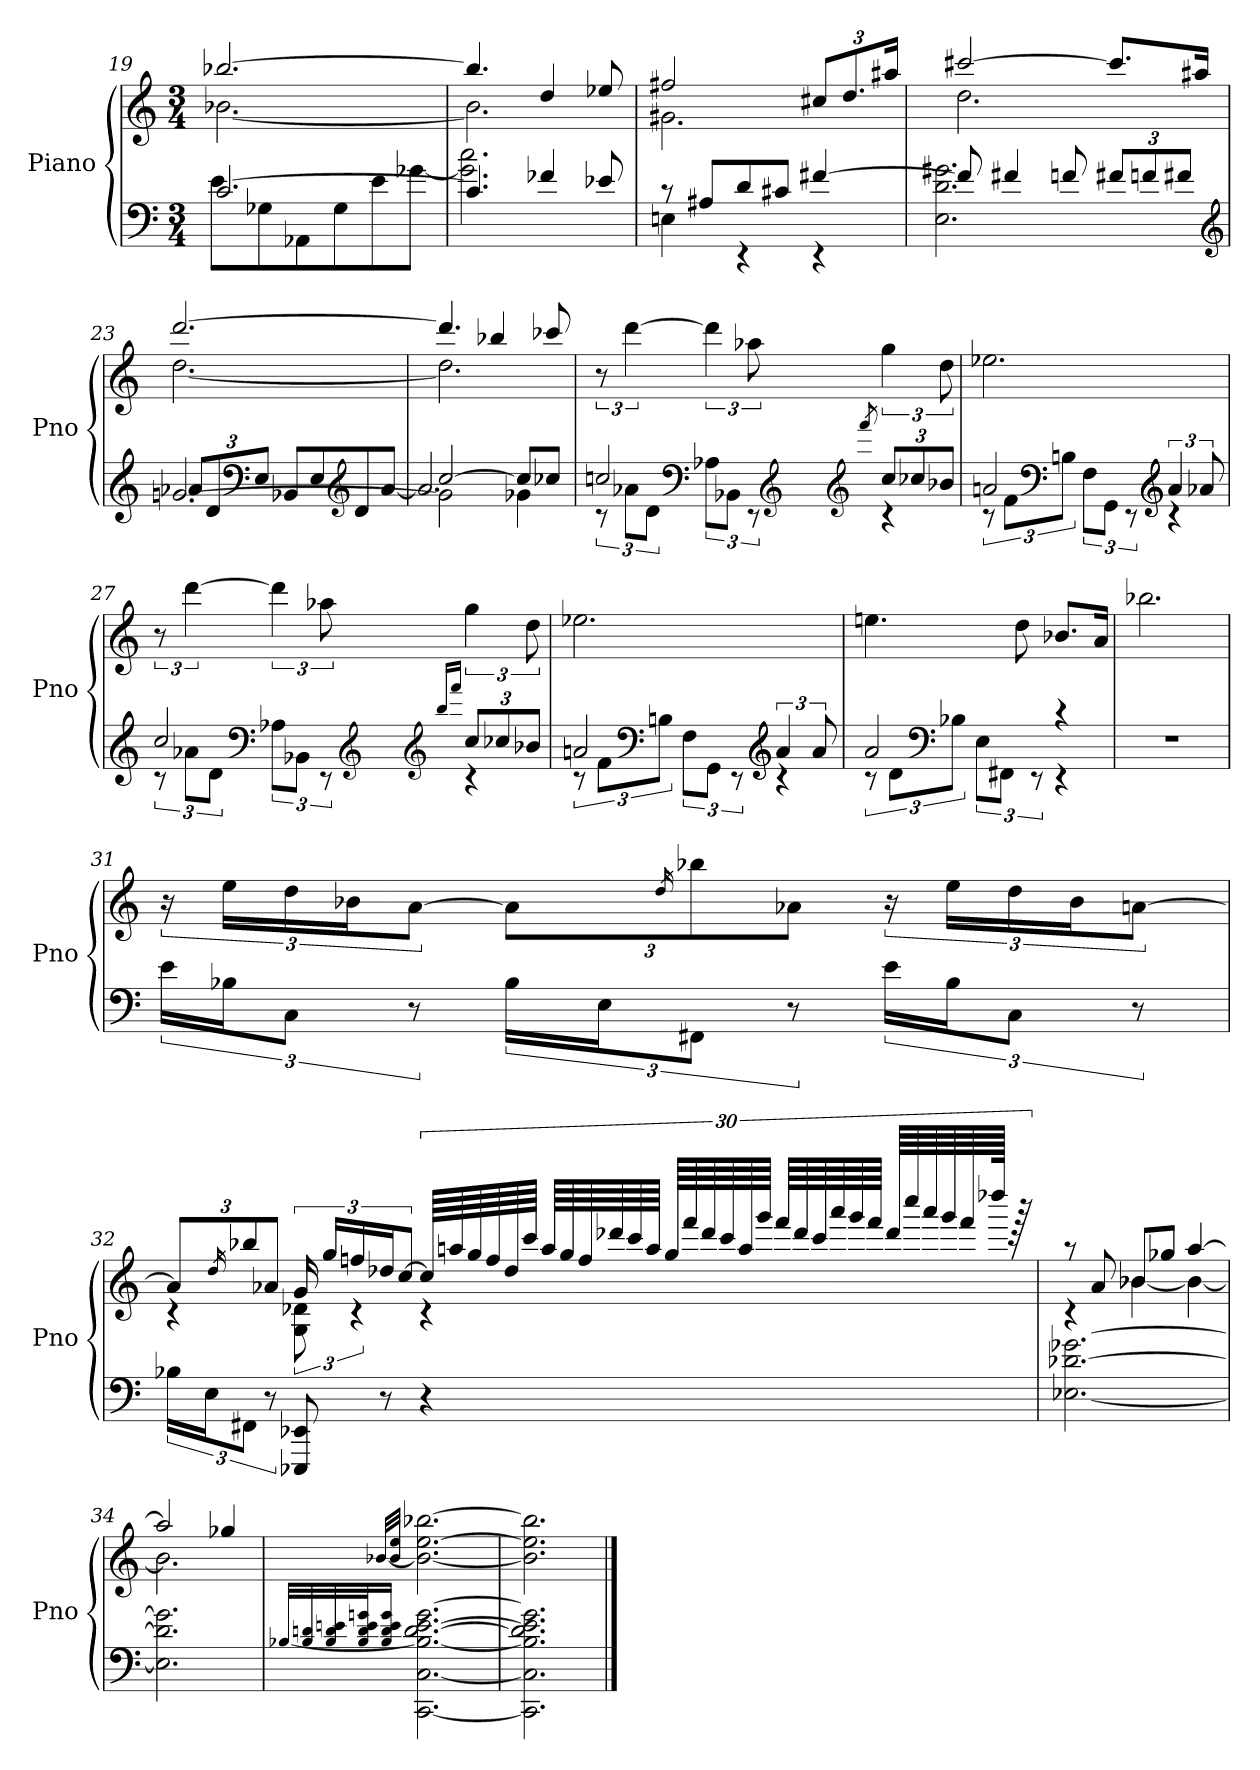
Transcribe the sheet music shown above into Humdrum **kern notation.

**kern	**kern
*part1	*part1
*staff2	*staff1
*I"Piano	*
*I'Pno	*
*clefF4	*clefG2
*k[]	*k[]
*M3/4	*M3/4
=19	=19
*^	*^
[2.c	8eL	[2.bb-X	[2.b-X
.	8G-X	.	.
.	8AA-X	.	.
.	8G-	.	.
.	8e	.	.
.	[8g-XJ	.	.
=20	=20	=20	=20
4.c]	2.g-] 2.cc	4.bb-]	2.b-]
4f-X	.	4dd	.
8e-X	.	8ee-X	.
=21	=21	=21	=21
8rc	4En	2ff#X	2.g#X
8A#XL	.	.	.
8d	4rEE	.	.
8c#XJ	.	.	.
[4f#X	4rEE	12cc#XL	.
.	.	12.dd	.
.	.	24aa#XJk	.
=22	=22	=22	=22
8f#]	2.E 2.d 2.g#X	[2ccc#X	2.dd
4f#X	.	.	.
8fn	.	.	.
12f#XL	.	8.ccc#L]	.
12fn	.	.	.
12f#XJ	.	.	.
.	.	16aa#XJk	.
*clefG2	*	*	*
=23	=23	=23	=23
[2.gn	12a-X/L	[2.ddd	[2.dd
.	12d/	.	.
*clefF4	*	*	*
.	12EJ	.	.
.	8BB-X/L	.	.
.	8E/	.	.
*clefG2	*	*	*
.	8d/	.	.
.	[8a-/J	.	.
=24	=24	=24	=24
*	*^	*	*
[2cc	2g]	2.a-/]	4.ddd]	2.dd]
.	.	.	4bb-X	.
8ccL]	4g-X	.	.	.
8cc-XJ	.	.	8ccc-X	.
*	*v	*v	*	*
*	*	*v	*v
=25	=25	=25
2ccn	12rc	12r
.	12a-XL	[6ddd
.	12dJ	.
*clefF4	*	*
.	12A-XL	6ddd]
.	12BB-XJ	.
.	12rEE	12aa-X
8qa-/	.	.
*clefG2	*	*
12ccL	4rc	6gg
12cc-X	.	.
12b-XJ	.	12dd
=26	=26	=26
2an	12rc	2.ee-X
.	12fL	.
*clefF4	*	*
.	12BnJ	.
.	12FL	.
.	12GGJ	.
.	12rEE	.
*clefG2	*	*
6a	4rc	.
12a-X	.	.
=27	=27	=27
2cc	12rc	12r
.	12a-XL	[6ddd
.	12dJ	.
*clefF4	*	*
.	12A-XL	6ddd]
.	12BB-XJ	.
.	12rEE	12aa-X
16qqd/LL	.	.
16qqa-/JJ	.	.
*clefG2	*	*
12ccL	4rc	6gg
12cc-X	.	.
12b-XJ	.	12dd
=28	=28	=28
2an	12rc	2.ee-X
.	12fL	.
*clefF4	*	*
.	12BnJ	.
.	12FL	.
.	12GGJ	.
.	12rEE	.
*clefG2	*	*
6a	4rc	.
12a	.	.
=29	=29	=29
2a	12rc	4.een
.	12dL	.
*clefF4	*	*
.	12B-XJ	.
.	12EL	.
.	12FF#XJ	.
.	.	8dd
.	12rEE	.
4rc	4rEE	8.b-XL
.	.	16aJk
*v	*v	*
=30	=30
2.r	2.bb-X
=31	=31
24eLL	24r
24B-XJ	24eeLL
12CJ	24dd
.	24b-XJ
12r	[12aJ
24B-LL	12aL]
24EJ	.
.	16qdd/
12FF#XJ	12bb-X
12r	12a-XJ
24eLL	24r
24B-J	24eeLL
12CJ	24dd
.	24b-J
12r	[12anJ
=32	=32
*	*^
24B-XLL	12aL]	4r
24EJ	.	.
.	16qdd/	.
12FF#XJ	12bb-X	.
12r	12a-XJ	.
8EEE-X 8EE-X	24g	12G 12d-X
.	24ggLL	.
.	24ffn	6r
8r	24dd-XJ	.
.	[12ccJ	.
4r	120ccLLLL]	4r
.	120aan	.
.	120gg	.
.	120ff	.
.	120dd-	.
.	120cccJJJJ	.
.	120aaLLLL	.
.	120gg	.
.	120ff	.
.	120ddd-X	.
.	120ccc	.
.	120aaJJJJ	.
.	120ggLLLL	.
.	120fff	.
.	120ddd-	.
.	120ccc	.
.	120aa	.
.	120gggJJJJ	.
.	120fffLLLL	.
.	120ddd-	.
.	120ccc	.
.	120aaa	.
.	120ggg	.
.	120fffJJJJ	.
.	120ddd-LLLL	.
.	120cccc	.
.	120aaa	.
.	120ggg	.
.	120fff	.
.	240dddd-XJJJJk	.
.	240r	.
=33	=33	=33
[2.E-X [2.d-X [2.g-X	8raa	4rc
.	8a	.
.	8b-XL	[4b-X
.	8gg-XJ	.
.	[4aa	4b-_
=34	=34	=34
2.E-] 2.d-] 2.g-]	2aa]	2.b-]
.	4gg-X	.
*	*v	*v
=35	=35
[32qqB-XLLL	.
32qqB- 32qqdn	.
32qqB- 32qqd 32qqen	.
32qqB- 32qqd 32qqe 32qqgnJ	[32qqb-XLLL
16qqB- 16qqd 16qqe 16qqgJJ	32qqb- 32qqeeJJJ
[2.CC [2.C 2.B-_ 2.d_ 2.e_ 2.g_	2.b-_ 2.ee_ [2.bb-X
=36	=36
2.CC] 2.C] 2.B-] 2.d] 2.e] 2.g]	2.b-] 2.ee] 2.bb-]
==	==
*-	*-
